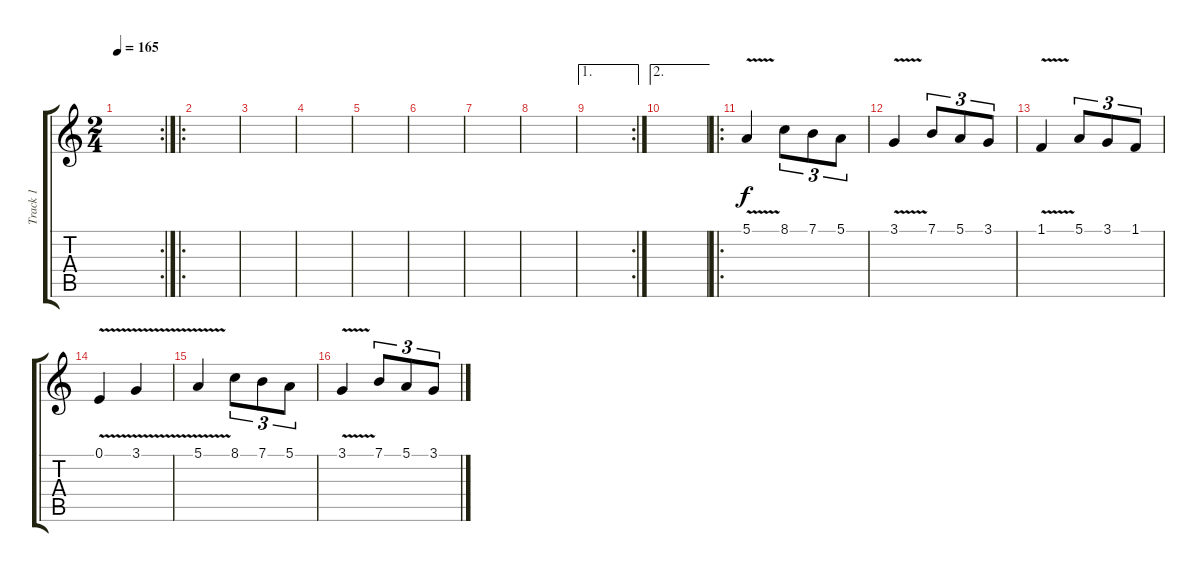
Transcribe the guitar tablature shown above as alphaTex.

\track ("Track 1" "Track 1") {instrument violin}
\staff {score tabs}
\tuning (E4 B3 G3 D3 A2 E2) {hide}
\rc 2
\ts (2 4)
\tempo 165
\clef g2
\ks c
|
\ro
|
|
|
|
|
|
|
\ae 1
\rc 2
|
\ae 2
|
\ro
5.1{v}.4 8.1.8{tu (3 2)} 7.1.8{tu (3 2)} 5.1.8{tu (3 2)} |
3.1{v}.4 7.1.8{tu (3 2)} 5.1.8{tu (3 2)} 3.1.8{tu (3 2)} |
1.1{v}.4 5.1.8{tu (3 2)} 3.1.8{tu (3 2)} 1.1.8{tu (3 2)} |
0.1{v}.4 3.1{v}.4 |
5.1{v}.4 8.1.8{tu (3 2)} 7.1.8{tu (3 2)} 5.1.8{tu (3 2)} |
3.1{v}.4 7.1.8{tu (3 2)} 5.1.8{tu (3 2)} 3.1.8{tu (3 2)}
